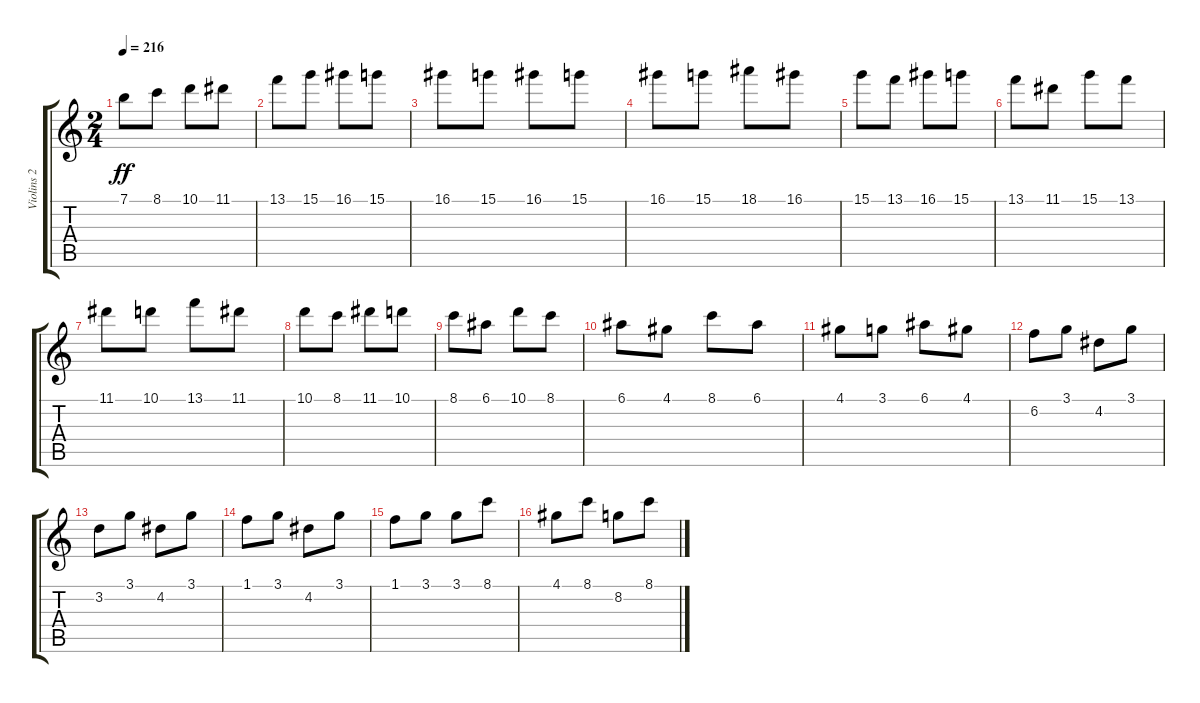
\track ("Violins 2" "Violins 2") {instrument contrabass}
\staff {score tabs}
\tuning (E4 B3 G3 D3 A2 E2) {hide}
\ts (2 4)
\tempo 216
\clef g2
\ks c
7.1.8{dy ff} 8.1.8 10.1.8 11.1.8 |
13.1.8 15.1.8 16.1.8 15.1.8 |
16.1.8 15.1.8 16.1.8 15.1.8 |
16.1.8 15.1.8 18.1.8 16.1.8 |
15.1.8 13.1.8 16.1.8 15.1.8 |
13.1.8 11.1.8 15.1.8 13.1.8 |
11.1.8 10.1.8 13.1.8 11.1.8 |
10.1.8 8.1.8 11.1.8 10.1.8 |
8.1.8 6.1.8 10.1.8 8.1.8 |
6.1.8 4.1.8 8.1.8 6.1.8 |
4.1.8 3.1.8 6.1.8 4.1.8 |
6.2.8 3.1.8 4.2.8 3.1.8 |
3.2.8 3.1.8 4.2.8 3.1.8 |
1.1.8 3.1.8 4.2.8 3.1.8 |
1.1.8 3.1.8 3.1.8 8.1.8 |
4.1.8 8.1.8 8.2.8 8.1.8
